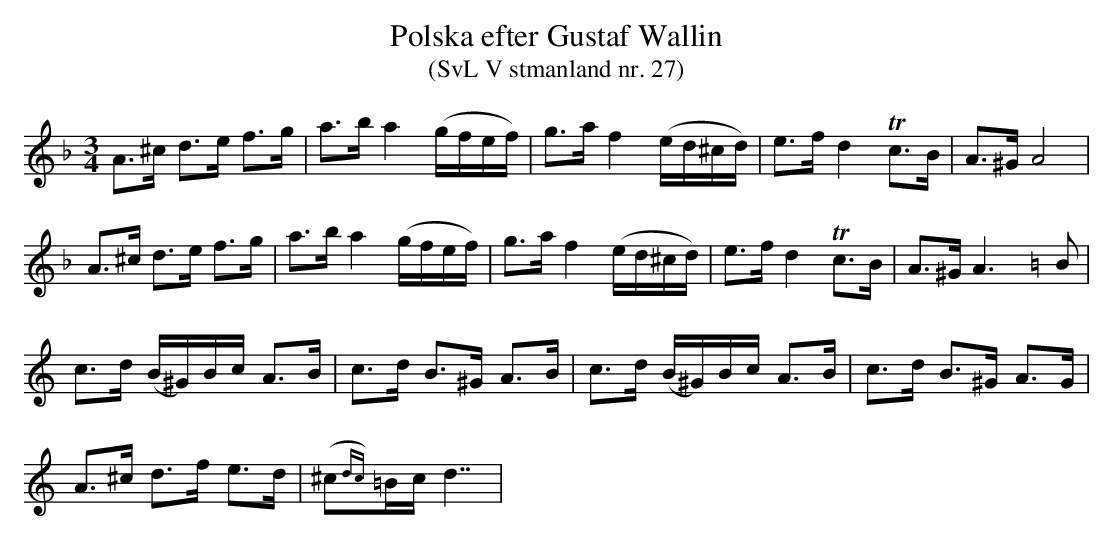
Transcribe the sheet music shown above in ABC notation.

X:1
T: Polska efter Gustaf Wallin
T: (SvL V stmanland nr. 27)
M: 3/4
L: 1/16
K: Dm
A2>^c2 d2>e2 f2>g2 | a2>b2 a4 (gfef) | g2>a2 f4 (ed^cd) | e2>f2 d4 Tc2>B2 | A2>^G2 A8 |
A2>^c2 d2>e2 f2>g2 | a2>b2 a4 (gfef) | g2>a2 f4 (ed^cd) | e2>f2 d4 Tc2>B2 | A2>^G2 A6 [K:Am]B2 |
c2>d2 (B^G)Bc A2>B2 | c2>d2 B2>^G2 A2>B2 | c2>d2 (B^G)Bc A2>B2 | c2>d2 B2>^G2 A2>G2 |
A2>^c2 d2>f2 e2>d2 | (^c2{dc})=Bc d7 |
